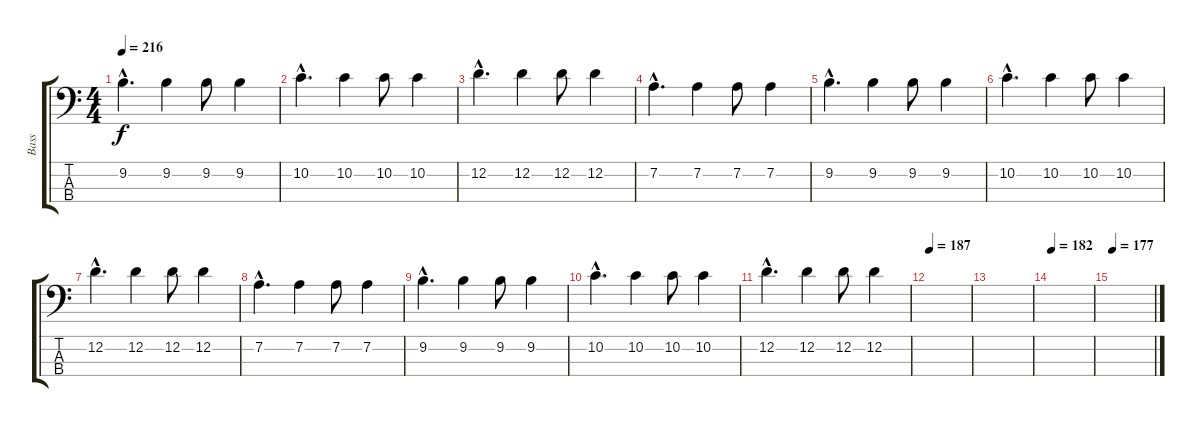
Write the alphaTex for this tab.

\track ("Bass" "Bass") {instrument acousticbass}
\staff {score tabs}
\tuning (G2 D2 A1 E1) {hide}
\ts (4 4)
\tempo 216
\clef f4
\ks c
9.2{hac}.4{d dy f} 9.2.4 9.2.8 9.2.4 |
10.2{hac}.4{d} 10.2.4 10.2.8 10.2.4 |
12.2{hac}.4{d} 12.2.4 12.2.8 12.2.4 |
7.2{hac}.4{d} 7.2.4 7.2.8 7.2.4 |
9.2{hac}.4{d} 9.2.4 9.2.8 9.2.4 |
10.2{hac}.4{d} 10.2.4 10.2.8 10.2.4 |
12.2{hac}.4{d} 12.2.4 12.2.8 12.2.4 |
7.2{hac}.4{d} 7.2.4 7.2.8 7.2.4 |
9.2{hac}.4{d} 9.2.4 9.2.8 9.2.4 |
10.2{hac}.4{d} 10.2.4 10.2.8 10.2.4 |
12.2{hac}.4{d} 12.2.4 12.2.8 12.2.4 |
\tempo 187
|
|
\tempo 182
|
\tempo 177
